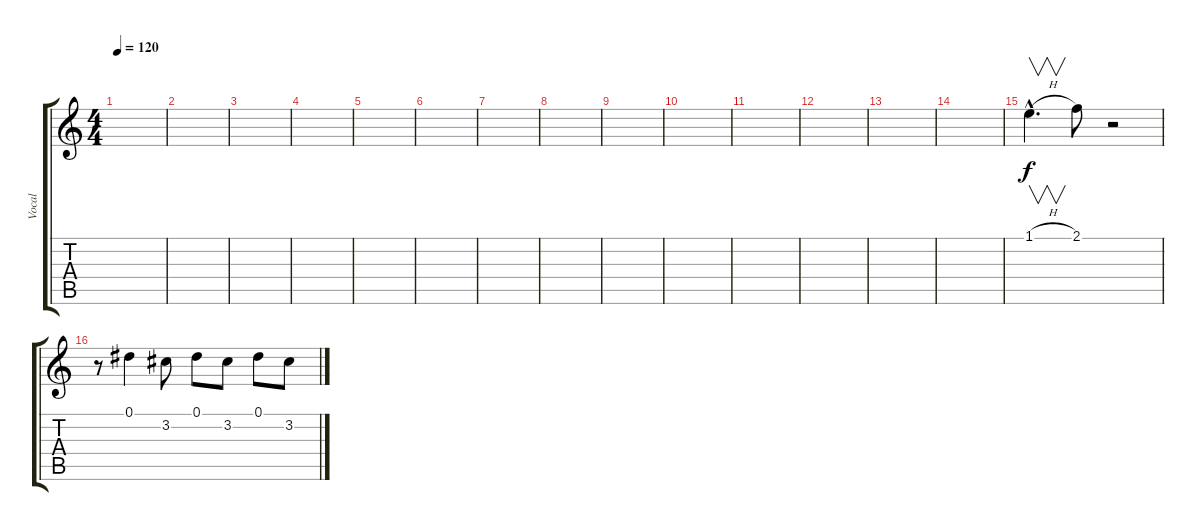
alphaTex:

\track ("Vocal" "Vocal") {instrument distortionguitar}
\staff {score tabs}
\tuning (Eb4 Bb3 Gb3 Db3 Ab2 Eb2) {hide}
\ts (4 4)
\tempo 120
\clef g2
\ks c
|
|
|
|
|
|
|
|
|
|
|
|
|
|
1.1{h hac}.4{v d} 2.1.8 r.2 |
r.8 0.1.4 3.2.8 0.1.8 3.2.8 0.1.8 3.2.8
